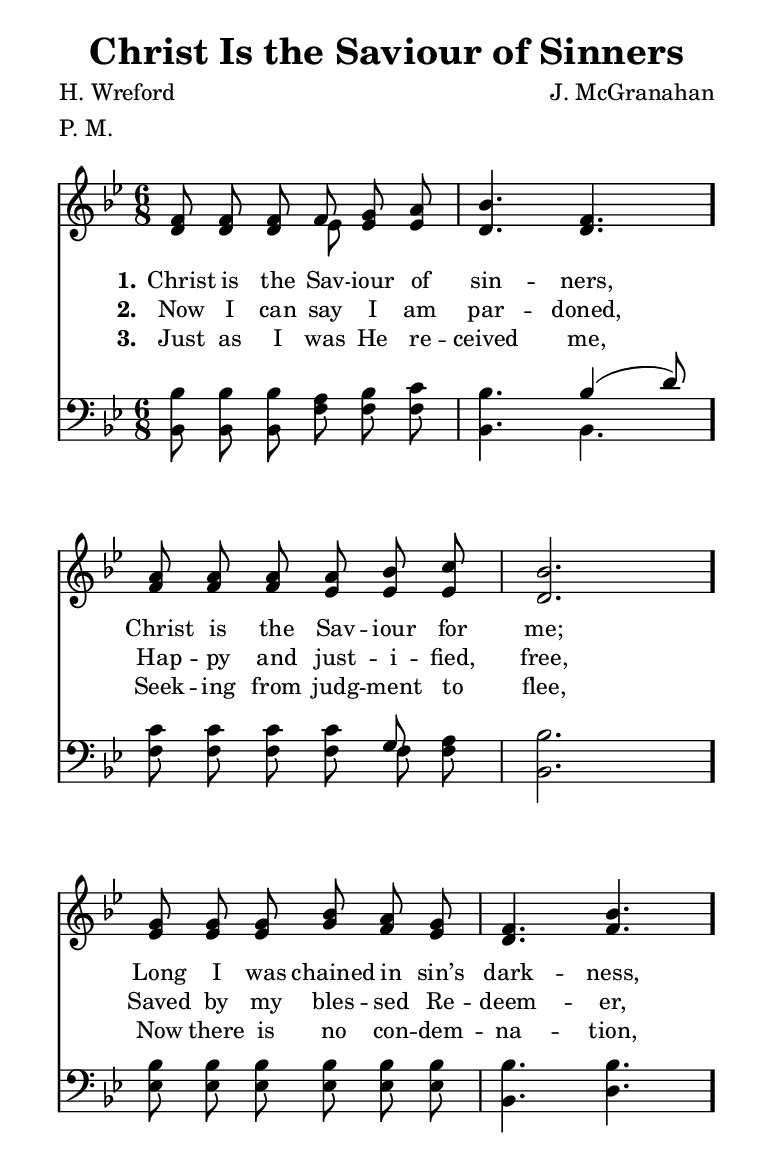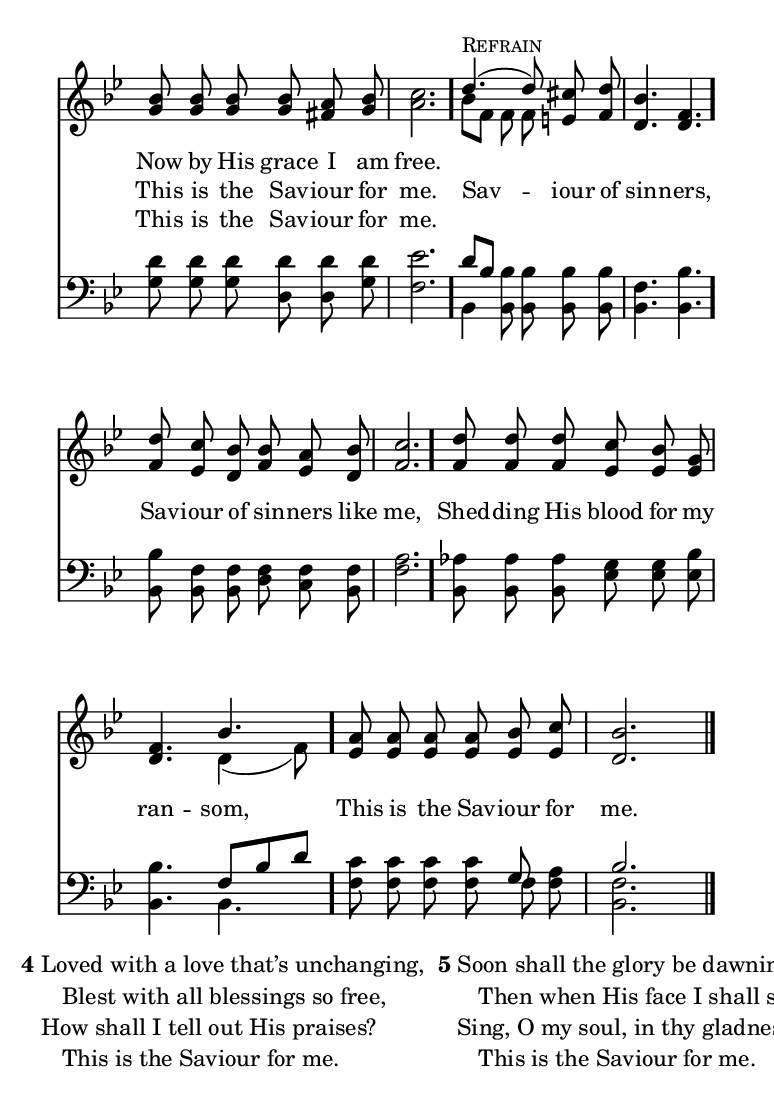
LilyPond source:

\include "common/global.ily"
\paper {
  \include "common/paper.ily"
  score-markup-spacing.padding = 2
  score-markup-spacing.basic-distance = 2
}

\header{
  %gospel
  hymnnumber = "68"
  title = "Christ Is the Saviour of Sinners"
  tunename = "Showers of Blessing"
  meter = "P. M."
  poet = "H. Wreford"
  composer = "J. McGranahan"
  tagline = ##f
}

% for fermata in MIDI
ta = { \tempo 4=70 }
tb = { \tempo 4=35 }

patternAA = { c8 c8 c8 c8 c8 c8 | c4. c4. }
patternAB = { c8 c8 c8 c8 c8 c8 | c4. c4( c8) }
patternAC = { c8 c8 c8 c8 c8 c8 | c4. c8[ c8 c8] }

patternBA = { c8 c8 c8 c8 c8 c8 | c2. }

patternCA = { c4.( c8) c8 c8 | c4. c4. }
patternCB = { c8[ c8] c8 c8 c8 c8 | c4. c4. }
patternCC = { c4 c8 c8 c8 c8 | c4. c4. }

global = {
  \include "common/overrides.ily"
  \override Staff.TimeSignature.style = #'numbered
  \time 6/8
  \override Score.MetronomeMark.transparent = ##t % hide all fermata changes too
  \ta
  \key bes \major
  \autoBeamOff
}

notesSoprano = {
\global
\relative c' {

  \changePitch \patternAA { f f f f g a | bes f }
  \changePitch \patternBA { a a a a bes c | bes }
  \changePitch \patternAA { g g g bes a g | f bes }
  \changePitch \patternBA { bes bes bes bes a bes | c }

  << s^\markup { \small \caps "Refrain" }
  \changePitch \patternCA { d d cis d | bes f } >>
  \changePitch \patternBA { d' c bes bes a bes | c }
  \changePitch \patternAA { d d d c bes g | f bes }
  \changePitch \patternBA { a a a a bes c | bes }

  \bar "|."

}
}

notesAlto = {
\global
\relative e' {

  \changePitch \patternAA { d d d ees ees ees | d d }
  \changePitch \patternBA { f f f ees ees ees | d }
  \changePitch \patternAA { ees ees ees g f ees | d f }
  \changePitch \patternBA { g g g g fis g | a }

  \changePitch \patternCB { bes f f | f e! f | d d }
  \changePitch \patternBA { f ees d f ees d | f }
  \changePitch \patternAB { f f f ees ees ees | d d f }
  \changePitch \patternBA { ees ees ees ees ees ees | d }

}
}

notesTenor = {
\global
\relative a {

  \changePitch \patternAB { bes bes bes a bes c | bes bes d }
  \changePitch \patternBA { c c c c g a | bes }
  \changePitch \patternAA { bes bes bes bes bes bes | bes bes }
  \changePitch \patternBA { d d d d d d | ees }

  \changePitch \patternCB { d bes bes bes bes bes | f bes  }
  \changePitch \patternBA { bes f f f f f | a }
  \changePitch \patternAC { aes aes aes g g bes | bes f bes d }
  \changePitch \patternBA { c c c c g a | bes }

}
}

notesBass = {
\global
\relative f, {

  \changePitch \patternAA { bes bes bes f' f f | bes, bes }
  \changePitch \patternBA { f' f f f f f | bes, }
  \changePitch \patternAA { ees ees ees ees ees ees | bes d }
  \changePitch \patternBA { g g g d d g | f }

  \changePitch \patternCC { bes, bes bes bes bes | bes bes }
  \changePitch \patternBA { bes bes bes d c bes | f' }
  \changePitch \patternAA { bes, bes bes ees ees ees | bes bes }
  \changePitch \patternBA { f' f f f f f | < f bes, > }

}
}

Refrain = \lyricmode {

Sav -- iour of sin -- ners, \bar "."
Sav -- iour of sin -- ners like me, \bar "." \eogbreak
Shed -- ding His blood for my ran -- som, \bar "."
This is the Sav -- iour for me. \bar "." \eogbreak

}

wordsA = \lyricmode {
\set stanza = "1."

Christ is the Sav -- iour of sin -- ners, \bar "."
Christ is the Sav -- iour for me; \bar "." \eogbreak
Long I was chained in sin’s dark -- ness, \bar "."
Now by His grace I am free. \bar "." \eogbreak

}

wordsB = \lyricmode {
\set stanza = "2."

Now I can say I am par -- doned,
Hap -- py and just -- i -- fied, free,
Saved by my bles -- sed Re -- deem -- er,
This is the Sav -- iour for me.

\Refrain

}

wordsC = \lyricmode {
\set stanza = "3."

Just as I was He re -- ceived me,
Seek -- ing from judg -- ment to flee,
Now there is no con -- dem -- na -- tion,
This is the Sav -- iour for me.

}

wordsD = \markuplist {

\line { Loved with a love that’s unchanging, }
\line { { \hspace #2 } Blest with all blessings so free, }
\line { How shall I tell out His praises? }
\line { { \hspace #2 } This is the Saviour for me. }

}

wordsE = \markuplist {

\line { Soon shall the glory be dawning, }
\line { { \hspace #2 } Then when His face I shall see, }
\line { Sing, O my soul, in thy gladness, }
\line { { \hspace #2 } This is the Saviour for me. }

}

\score {
  \context ChoirStaff <<
    \context Staff = upper <<
      \set Staff.autoBeaming = ##f
      \set ChoirStaff.systemStartDelimiter = #'SystemStartBar
      \set ChoirStaff.printPartCombineTexts = ##f
      \partcombine #'(2 . 9) \notesSoprano \notesAlto
      \context NullVoice = sopranos { \voiceOne << \notesSoprano >> }
      \context NullVoice = altos { \voiceTwo << \notesAlto >> }
      \context Lyrics = one   \lyricsto sopranos \wordsA
      \context Lyrics = two   \lyricsto sopranos \wordsB
      \context Lyrics = three \lyricsto sopranos \wordsC
    >>
    \context Staff = men <<
      \set Staff.autoBeaming = ##f
      \clef bass
      \set ChoirStaff.printPartCombineTexts = ##f
      \partcombine #'(2 . 9) \notesTenor \notesBass
      \context NullVoice = tenors { \voiceOne << \notesTenor >> }
      \context NullVoice = basses { \voiceTwo << \notesBass >> }
    >>
  >>
  \layout {
    \include "common/layout.ily"
  }
  \midi{
    \include "common/midi.ily"
  }
}

\noPageBreak

\markup { \fill-line {
  \hspace #0.1
  \line{ \bold 4 \column { \wordsD } }
  \hspace #0.1
  \line{ \bold 5 \column { \wordsE } }
  \hspace #0.1
} }

\version "2.19.49"  % necessary for upgrading to future LilyPond versions.

% vi:set et ts=2 sw=2 ai nocindent syntax=lilypond:
